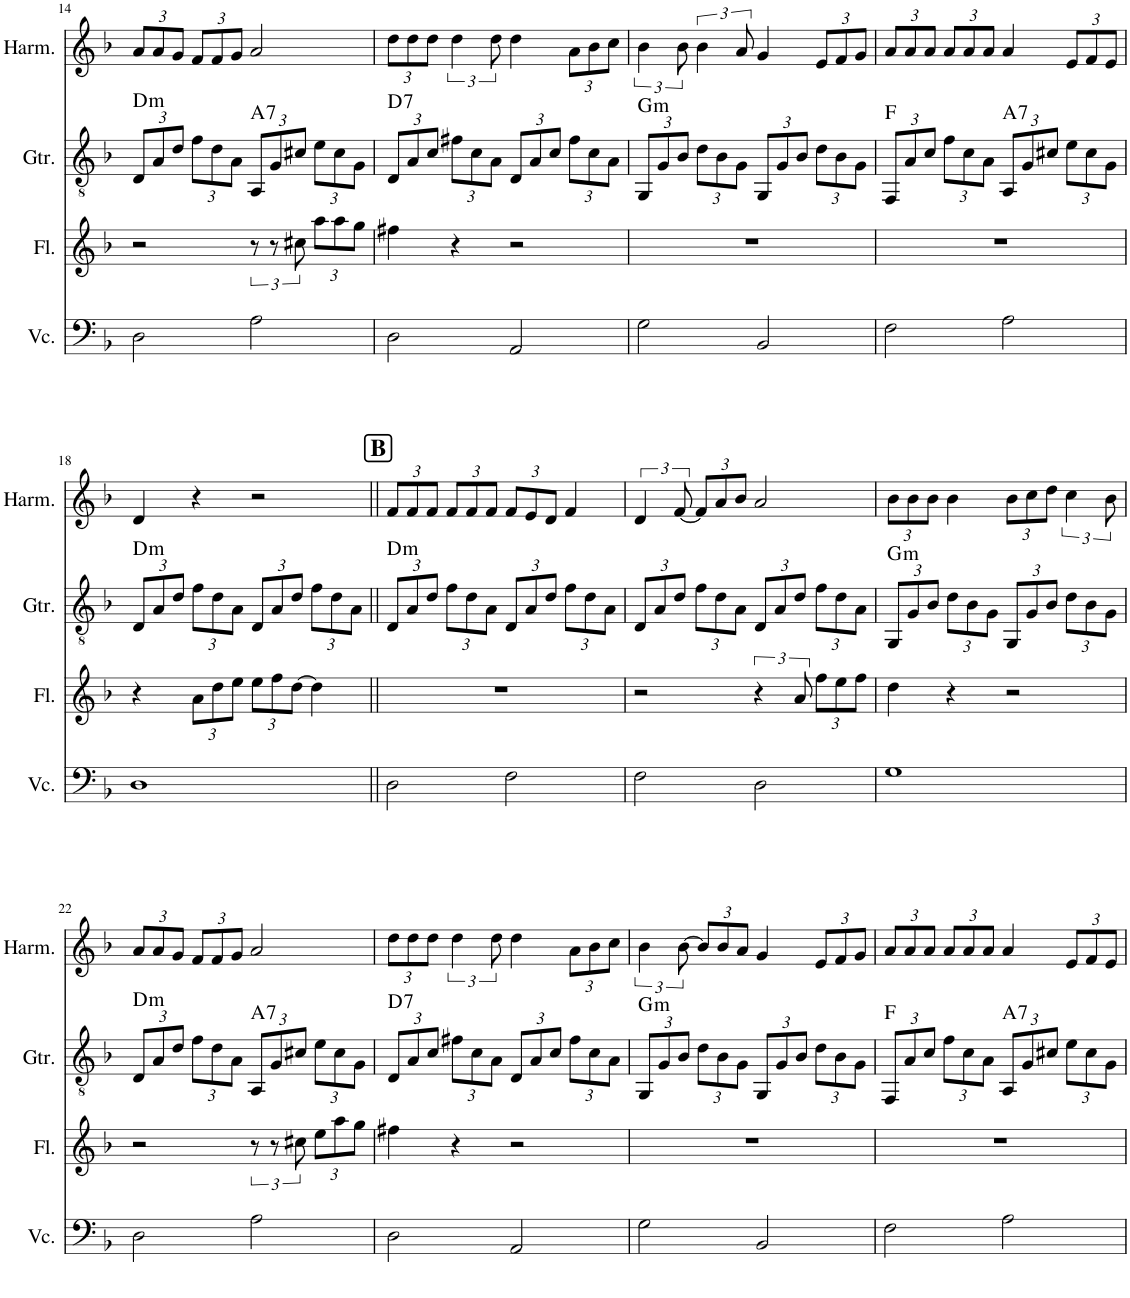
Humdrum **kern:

**kern	**kern	**kern	**harte	**kern
*part4	*part3	*part2	*part2	*part1
*staff4	*staff3	*staff2	*	*staff1
*I"チェロ	*I"フルート	*I"ギター	*	*I"ハーモニカ
!!LO:PB:g=z
*clefF4	*clefG2	*clefGv2	*	*clefG2
*k[b-]	*k[b-]	*k[b-]	*	*k[b-]
*M4/4	*M4/4	*M4/4	*	*M4/4
*	*	*Xbrackettup	*	*Xbrackettup
=14	=14	=14	=14	=14
!	!	!	!LO:H:kt=m	!
2D\	2r	12D/L	D:min	12a/L
.	.	12A/	.	12a/
.	.	12d/J	.	12g/J
.	.	12f\L	.	12f/L
.	.	12d\	.	12f/
.	.	12A\J	.	12g/J
!	!	!	!LO:H:kt=7	!
2A\	12r	12AA/L	A:7	2a/
.	12r	12G/	.	.
.	12cc#X\	12c#X/J	.	.
*	*Xbrackettup	*	*	*
.	12aa\L	12e\L	.	.
.	12aa\	12c#\	.	.
.	12gg\J	12G\J	.	.
=15	=15	=15	=15	=15
!	!	!	!LO:H:kt=7	!
2D\	4ff#X\	12D/L	D:7	12dd\L
.	.	12A/	.	12dd\
.	.	12c/J	.	12dd\J
*	*	*	*	*brackettup
.	4r	12f#X\L	.	6dd\
.	.	12c\	.	.
.	.	12A\J	.	12dd\
2AA/	2r	12D/L	.	4dd\
.	.	12A/	.	.
.	.	12c/J	.	.
*	*	*	*	*Xbrackettup
.	.	12f#\L	.	12a\L
.	.	12c\	.	12b-\
.	.	12A\J	.	12cc\J
=16	=16	=16	=16	=16
*	*	*	*	*brackettup
!	!	!	!LO:H:kt=m	!
2G\	1r	12GG/L	G:min	6b-\
.	.	12G/	.	.
.	.	12B-/J	.	12b-\
.	.	12d\L	.	6b-\
.	.	12B-\	.	.
.	.	12G\J	.	12a/
2BB-/	.	12GG/L	.	4g/
.	.	12G/	.	.
.	.	12B-/J	.	.
*	*	*	*	*Xbrackettup
.	.	12d\L	.	12e/L
.	.	12B-\	.	12f/
.	.	12G\J	.	12g/J
=17	=17	=17	=17	=17
2F\	1r	12FF/L	F:maj	12a/L
.	.	12A/	.	12a/
.	.	12c/J	.	12a/J
.	.	12f\L	.	12a/L
.	.	12c\	.	12a/
.	.	12A\J	.	12a/J
!	!	!	!LO:H:kt=7	!
2A\	.	12AA/L	A:7	4a/
.	.	12G/	.	.
.	.	12c#X/J	.	.
.	.	12e\L	.	12e/L
.	.	12c#\	.	12f/
.	.	12G\J	.	12e/J
!!LO:LB:g=z
=18	=18	=18	=18	=18
!	!	!	!LO:H:kt=m	!
1D	4r	12D/L	D:min	4d/
.	.	12A/	.	.
.	.	12d/J	.	.
.	12a\L	12f\L	.	4r
.	12dd\	12d\	.	.
.	12ee\J	12A\J	.	.
.	12ee\L	12D/L	.	2r
.	12ff\	12A/	.	.
.	[12dd\J	12d/J	.	.
.	4dd\]	12f\L	.	.
.	.	12d\	.	.
.	.	12A\J	.	.
!!LO:REH:place=s1:a:B:cj:fs=14:t=B
=19||	=19||	=19||	=19||	=19||
!	!	!	!LO:H:kt=m	!
2D\	1r	12D/L	D:min	12f/L
.	.	12A/	.	12f/
.	.	12d/J	.	12f/J
.	.	12f\L	.	12f/L
.	.	12d\	.	12f/
.	.	12A\J	.	12f/J
2F\	.	12D/L	.	12f/L
.	.	12A/	.	12e/
.	.	12d/J	.	12d/J
.	.	12f\L	.	4f/
.	.	12d\	.	.
.	.	12A\J	.	.
=20	=20	=20	=20	=20
*	*	*	*	*brackettup
2F\	2r	12D/L	.	6d/
.	.	12A/	.	.
.	.	12d/J	.	[12f/
*	*	*	*	*Xbrackettup
.	.	12f\L	.	12f/L]
.	.	12d\	.	12a/
.	.	12A\J	.	12b-/J
*	*brackettup	*	*	*
2D\	6r	12D/L	.	2a/
.	.	12A/	.	.
.	12a/	12d/J	.	.
*	*Xbrackettup	*	*	*
.	12ff\L	12f\L	.	.
.	12ee\	12d\	.	.
.	12ff\J	12A\J	.	.
=21	=21	=21	=21	=21
!	!	!	!LO:H:kt=m	!
1G	4dd\	12GG/L	G:min	12b-\L
.	.	12G/	.	12b-\
.	.	12B-/J	.	12b-\J
.	4r	12d\L	.	4b-\
.	.	12B-\	.	.
.	.	12G\J	.	.
.	2r	12GG/L	.	12b-\L
.	.	12G/	.	12cc\
.	.	12B-/J	.	12dd\J
*	*	*	*	*brackettup
.	.	12d\L	.	6cc\
.	.	12B-\	.	.
.	.	12G\J	.	12b-\
!!LO:LB:g=z
=22	=22	=22	=22	=22
*	*	*	*	*Xbrackettup
!	!	!	!LO:H:kt=m	!
2D\	2r	12D/L	D:min	12a/L
.	.	12A/	.	12a/
.	.	12d/J	.	12g/J
.	.	12f\L	.	12f/L
.	.	12d\	.	12f/
.	.	12A\J	.	12g/J
*	*brackettup	*	*	*
!	!	!	!LO:H:kt=7	!
2A\	12r	12AA/L	A:7	2a/
.	12r	12G/	.	.
.	12cc#X\	12c#X/J	.	.
*	*Xbrackettup	*	*	*
.	12ee\L	12e\L	.	.
.	12aa\	12c#\	.	.
.	12gg\J	12G\J	.	.
=23	=23	=23	=23	=23
!	!	!	!LO:H:kt=7	!
2D\	4ff#X\	12D/L	D:7	12dd\L
.	.	12A/	.	12dd\
.	.	12c/J	.	12dd\J
*	*	*	*	*brackettup
.	4r	12f#X\L	.	6dd\
.	.	12c\	.	.
.	.	12A\J	.	12dd\
2AA/	2r	12D/L	.	4dd\
.	.	12A/	.	.
.	.	12c/J	.	.
*	*	*	*	*Xbrackettup
.	.	12f#\L	.	12a\L
.	.	12c\	.	12b-\
.	.	12A\J	.	12cc\J
=24	=24	=24	=24	=24
*	*	*	*	*brackettup
!	!	!	!LO:H:kt=m	!
2G\	1r	12GG/L	G:min	6b-\
.	.	12G/	.	.
.	.	12B-/J	.	[12b-\
*	*	*	*	*Xbrackettup
.	.	12d\L	.	12b-/L]
.	.	12B-\	.	12b-/
.	.	12G\J	.	12a/J
2BB-/	.	12GG/L	.	4g/
.	.	12G/	.	.
.	.	12B-/J	.	.
.	.	12d\L	.	12e/L
.	.	12B-\	.	12f/
.	.	12G\J	.	12g/J
=25	=25	=25	=25	=25
2F\	1r	12FF/L	F:maj	12a/L
.	.	12A/	.	12a/
.	.	12c/J	.	12a/J
.	.	12f\L	.	12a/L
.	.	12c\	.	12a/
.	.	12A\J	.	12a/J
!	!	!	!LO:H:kt=7	!
2A\	.	12AA/L	A:7	4a/
.	.	12G/	.	.
.	.	12c#X/J	.	.
.	.	12e\L	.	12e/L
.	.	12c#\	.	12f/
.	.	12G\J	.	12e/J
=	=	=	=	=
*-	*-	*-	*-	*-
